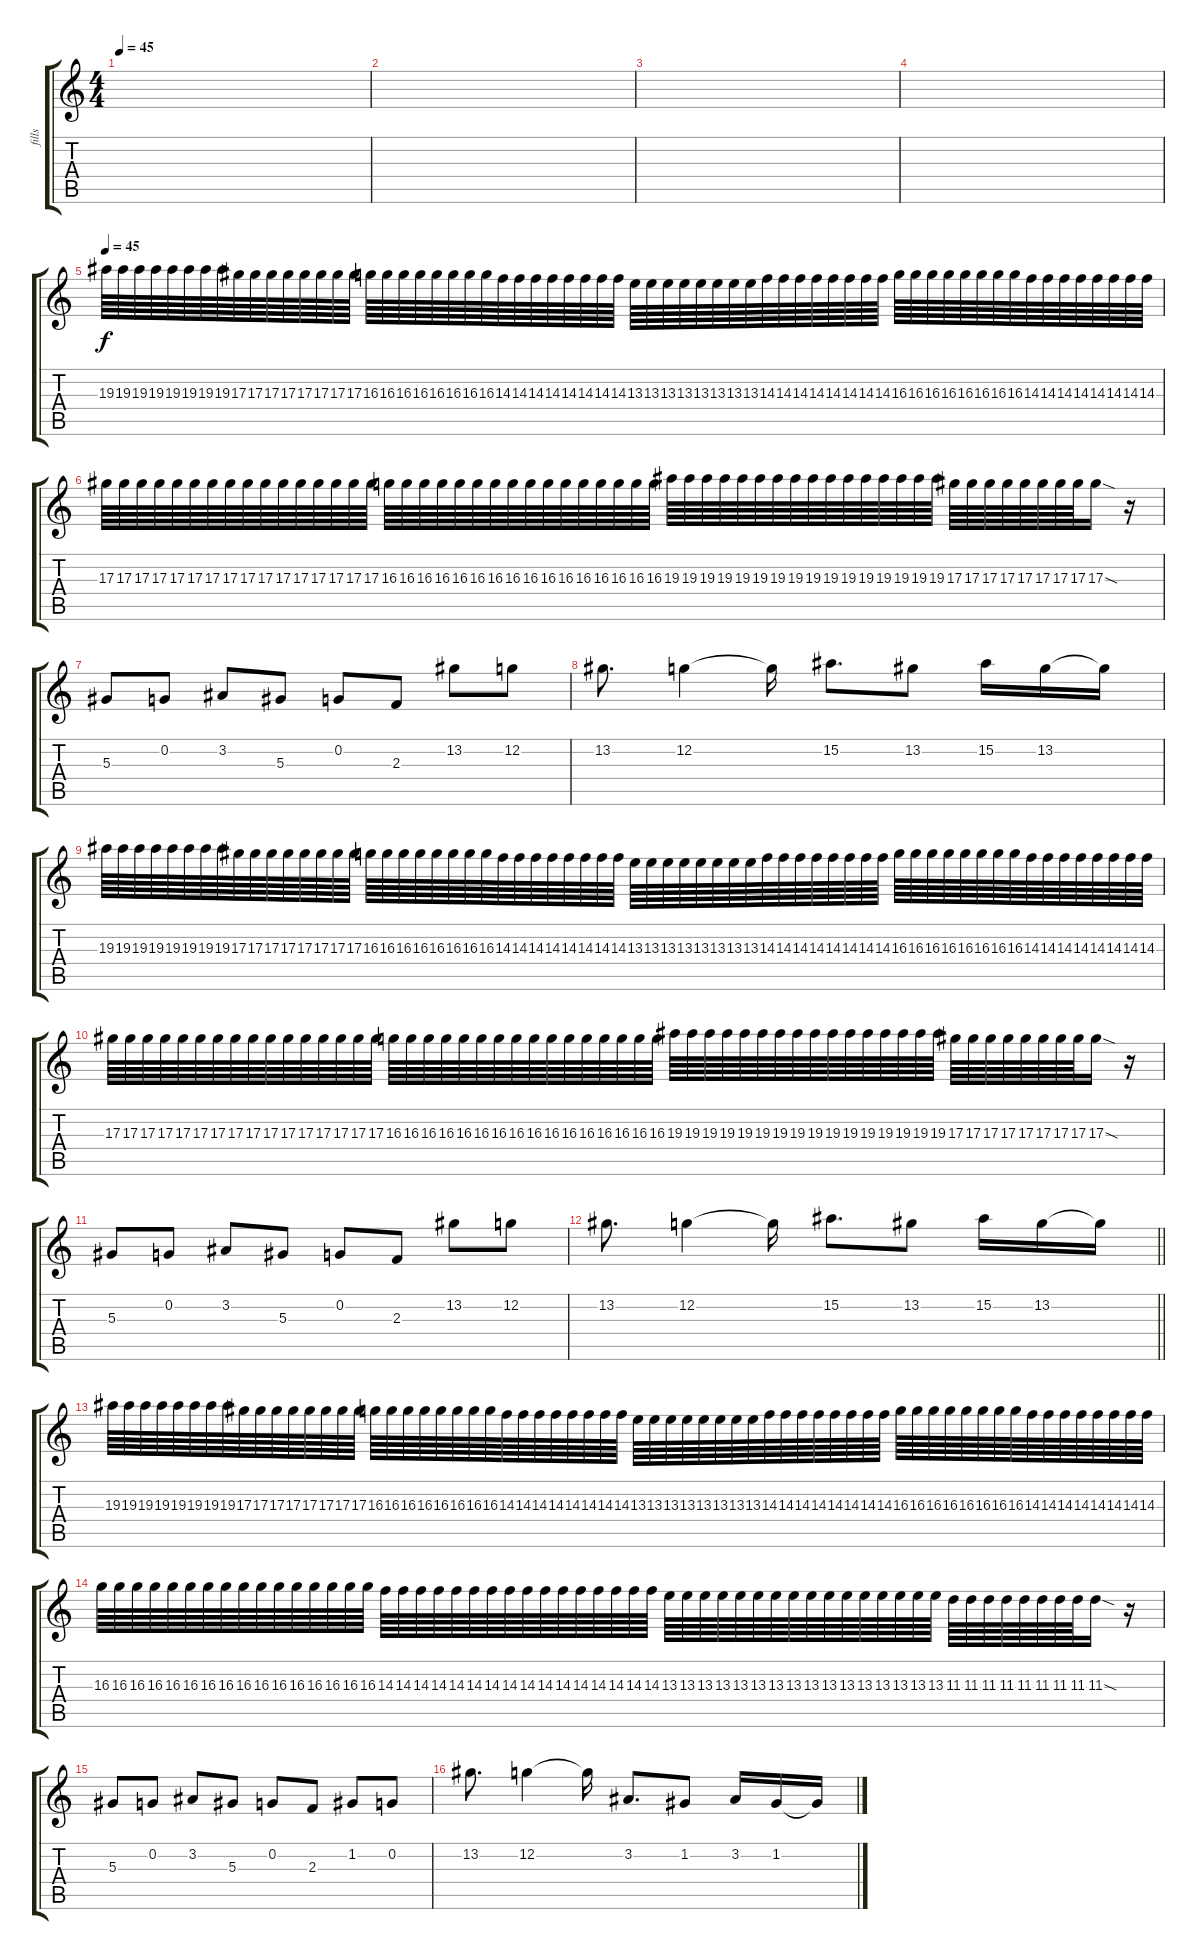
\track ("fills" "fills") {instrument electricguitarjazz}
\staff {score tabs}
\tuning (C4 G3 Eb3 Bb2 F2 C2) {hide}
\ts (4 4)
\tempo 45
\tempo 60
\tempo 45
\clef g2
\ks c
|
|
|
|
\tempo 45
19.3.64 19.3.64 19.3.64 19.3.64 19.3.64 19.3.64 19.3.64 19.3.64 17.3.64 17.3.64 17.3.64 17.3.64 17.3.64 17.3.64 17.3.64 17.3.64 16.3.64 16.3.64 16.3.64 16.3.64 16.3.64 16.3.64 16.3.64 16.3.64 14.3.64 14.3.64 14.3.64 14.3.64 14.3.64 14.3.64 14.3.64 14.3.64 13.3.64 13.3.64 13.3.64 13.3.64 13.3.64 13.3.64 13.3.64 13.3.64 14.3.64 14.3.64 14.3.64 14.3.64 14.3.64 14.3.64 14.3.64 14.3.64 16.3.64 16.3.64 16.3.64 16.3.64 16.3.64 16.3.64 16.3.64 16.3.64 14.3.64 14.3.64 14.3.64 14.3.64 14.3.64 14.3.64 14.3.64 14.3.64 |
17.3.64 17.3.64 17.3.64 17.3.64 17.3.64 17.3.64 17.3.64 17.3.64 17.3.64 17.3.64 17.3.64 17.3.64 17.3.64 17.3.64 17.3.64 17.3.64 16.3.64 16.3.64 16.3.64 16.3.64 16.3.64 16.3.64 16.3.64 16.3.64 16.3.64 16.3.64 16.3.64 16.3.64 16.3.64 16.3.64 16.3.64 16.3.64 19.3.64 19.3.64 19.3.64 19.3.64 19.3.64 19.3.64 19.3.64 19.3.64 19.3.64 19.3.64 19.3.64 19.3.64 19.3.64 19.3.64 19.3.64 19.3.64 17.3.64 17.3.64 17.3.64 17.3.64 17.3.64 17.3.64 17.3.64 17.3.64 17.3{sod}.16 r.16 |
5.3.8 0.2.8 3.2.8 5.3.8 0.2.8 2.3.8 13.2.8 12.2.8 |
13.2.8{d} 12.2.4 12.2{t}.16 15.2.8{d} 13.2.8 15.2.16 13.2.16 13.2{t}.16 |
19.3.64 19.3.64 19.3.64 19.3.64 19.3.64 19.3.64 19.3.64 19.3.64 17.3.64 17.3.64 17.3.64 17.3.64 17.3.64 17.3.64 17.3.64 17.3.64 16.3.64 16.3.64 16.3.64 16.3.64 16.3.64 16.3.64 16.3.64 16.3.64 14.3.64 14.3.64 14.3.64 14.3.64 14.3.64 14.3.64 14.3.64 14.3.64 13.3.64 13.3.64 13.3.64 13.3.64 13.3.64 13.3.64 13.3.64 13.3.64 14.3.64 14.3.64 14.3.64 14.3.64 14.3.64 14.3.64 14.3.64 14.3.64 16.3.64 16.3.64 16.3.64 16.3.64 16.3.64 16.3.64 16.3.64 16.3.64 14.3.64 14.3.64 14.3.64 14.3.64 14.3.64 14.3.64 14.3.64 14.3.64 |
17.3.64 17.3.64 17.3.64 17.3.64 17.3.64 17.3.64 17.3.64 17.3.64 17.3.64 17.3.64 17.3.64 17.3.64 17.3.64 17.3.64 17.3.64 17.3.64 16.3.64 16.3.64 16.3.64 16.3.64 16.3.64 16.3.64 16.3.64 16.3.64 16.3.64 16.3.64 16.3.64 16.3.64 16.3.64 16.3.64 16.3.64 16.3.64 19.3.64 19.3.64 19.3.64 19.3.64 19.3.64 19.3.64 19.3.64 19.3.64 19.3.64 19.3.64 19.3.64 19.3.64 19.3.64 19.3.64 19.3.64 19.3.64 17.3.64 17.3.64 17.3.64 17.3.64 17.3.64 17.3.64 17.3.64 17.3.64 17.3{sod}.16 r.16 |
5.3.8 0.2.8 3.2.8 5.3.8 0.2.8 2.3.8 13.2.8 12.2.8 |
\barLineRight lightlight
13.2.8{d} 12.2.4 12.2{t}.16 15.2.8{d} 13.2.8 15.2.16 13.2.16 13.2{t}.16 |
\section ("" "")
19.3.64 19.3.64 19.3.64 19.3.64 19.3.64 19.3.64 19.3.64 19.3.64 17.3.64 17.3.64 17.3.64 17.3.64 17.3.64 17.3.64 17.3.64 17.3.64 16.3.64 16.3.64 16.3.64 16.3.64 16.3.64 16.3.64 16.3.64 16.3.64 14.3.64 14.3.64 14.3.64 14.3.64 14.3.64 14.3.64 14.3.64 14.3.64 13.3.64 13.3.64 13.3.64 13.3.64 13.3.64 13.3.64 13.3.64 13.3.64 14.3.64 14.3.64 14.3.64 14.3.64 14.3.64 14.3.64 14.3.64 14.3.64 16.3.64 16.3.64 16.3.64 16.3.64 16.3.64 16.3.64 16.3.64 16.3.64 14.3.64 14.3.64 14.3.64 14.3.64 14.3.64 14.3.64 14.3.64 14.3.64 |
16.3.64 16.3.64 16.3.64 16.3.64 16.3.64 16.3.64 16.3.64 16.3.64 16.3.64 16.3.64 16.3.64 16.3.64 16.3.64 16.3.64 16.3.64 16.3.64 14.3.64 14.3.64 14.3.64 14.3.64 14.3.64 14.3.64 14.3.64 14.3.64 14.3.64 14.3.64 14.3.64 14.3.64 14.3.64 14.3.64 14.3.64 14.3.64 13.3.64 13.3.64 13.3.64 13.3.64 13.3.64 13.3.64 13.3.64 13.3.64 13.3.64 13.3.64 13.3.64 13.3.64 13.3.64 13.3.64 13.3.64 13.3.64 11.3.64 11.3.64 11.3.64 11.3.64 11.3.64 11.3.64 11.3.64 11.3.64 11.3{sod}.16 r.16 |
5.3.8 0.2.8 3.2.8 5.3.8 0.2.8 2.3.8 1.2.8 0.2.8 |
13.2.8{d} 12.2.4 12.2{t}.16 3.2.8{d} 1.2.8 3.2.16 1.2.16 1.2{t}.16
